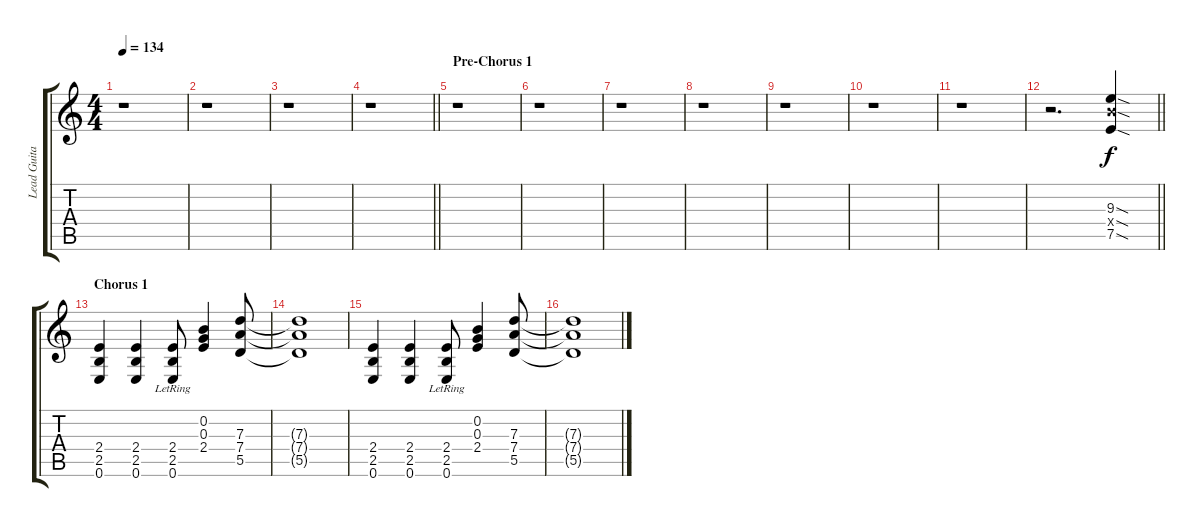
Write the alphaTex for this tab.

\track ("Lead Guitar" "Lead Guita") {instrument distortionguitar}
\staff {score tabs}
\tuning (E4 B3 G3 D3 A2 E2) {hide}
\ts (4 4)
\tempo 134
\clef g2
\ks c
r.1{dy f} |
r.1 |
r.1 |
\barLineRight lightlight
r.1 |
\section ("" "Pre-Chorus 1")
r.1 |
r.1 |
r.1 |
r.1 |
r.1 |
r.1 |
r.1 |
\barLineRight lightlight
r.2{d instrument distortionguitar} (9.3{sod} 9.4{sod x} 7.5{sod}).4 |
\section ("" "Chorus 1")
(2.4 2.5 0.6).4 (2.4 2.5 0.6).4 (2.4 2.5{lr} 0.6{lr}).8 (0.2 0.3 2.4).4 (7.3 7.4 5.5).8 |
(7.3{t} 7.4{t} 5.5{t}).1 |
(2.4 2.5 0.6).4 (2.4 2.5 0.6).4 (2.4 2.5{lr} 0.6{lr}).8 (0.2 0.3 2.4).4 (7.3 7.4 5.5).8 |
(7.3{t} 7.4{t} 5.5{t}).1
